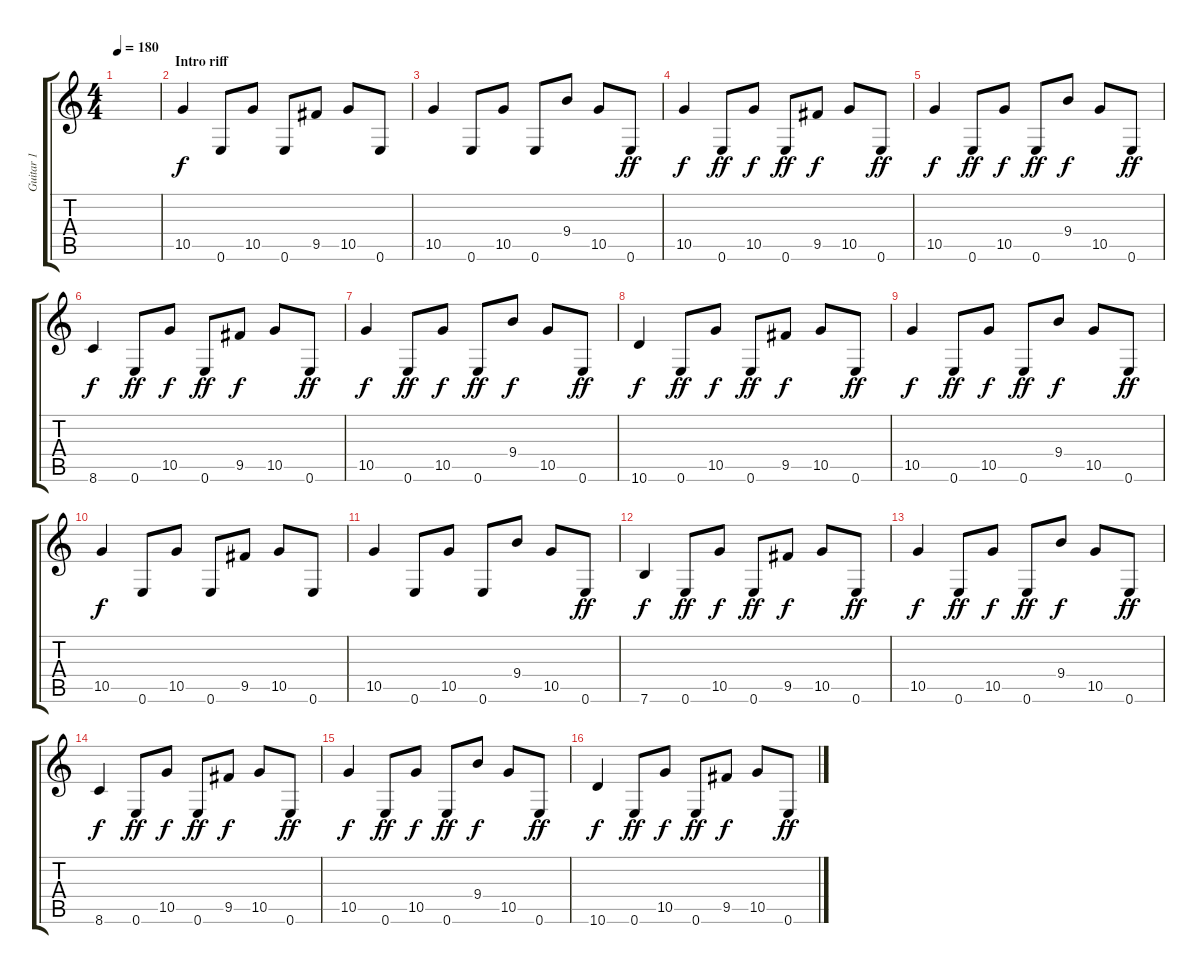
\track ("Guitar 1" "Guitar 1") {instrument distortionguitar}
\staff {score tabs}
\tuning (E4 B3 G3 D3 A2 E2) {hide}
\ts (4 4)
\tempo 180
\clef g2
\ks c
|
\section ("" "Intro riff")
10.5.4 0.6.8 10.5.8 0.6.8 9.5.8 10.5.8 0.6.8 |
10.5.4 0.6.8 10.5.8 0.6.8 9.4.8 10.5.8 0.6.8{dy ff} |
10.5.4{dy f} 0.6.8{dy ff} 10.5.8{dy f} 0.6.8{dy ff} 9.5.8{dy f} 10.5.8 0.6.8{dy ff} |
10.5.4{dy f} 0.6.8{dy ff} 10.5.8{dy f} 0.6.8{dy ff} 9.4.8{dy f} 10.5.8 0.6.8{dy ff} |
8.6.4{dy f} 0.6.8{dy ff} 10.5.8{dy f} 0.6.8{dy ff} 9.5.8{dy f} 10.5.8 0.6.8{dy ff} |
10.5.4{dy f} 0.6.8{dy ff} 10.5.8{dy f} 0.6.8{dy ff} 9.4.8{dy f} 10.5.8 0.6.8{dy ff} |
10.6.4{dy f} 0.6.8{dy ff} 10.5.8{dy f} 0.6.8{dy ff} 9.5.8{dy f} 10.5.8 0.6.8{dy ff} |
10.5.4{dy f} 0.6.8{dy ff} 10.5.8{dy f} 0.6.8{dy ff} 9.4.8{dy f} 10.5.8 0.6.8{dy ff} |
10.5.4{dy f} 0.6.8 10.5.8 0.6.8 9.5.8 10.5.8 0.6.8 |
10.5.4 0.6.8 10.5.8 0.6.8 9.4.8 10.5.8 0.6.8{dy ff} |
7.6.4{dy f} 0.6.8{dy ff} 10.5.8{dy f} 0.6.8{dy ff} 9.5.8{dy f} 10.5.8 0.6.8{dy ff} |
10.5.4{dy f} 0.6.8{dy ff} 10.5.8{dy f} 0.6.8{dy ff} 9.4.8{dy f} 10.5.8 0.6.8{dy ff} |
8.6.4{dy f} 0.6.8{dy ff} 10.5.8{dy f} 0.6.8{dy ff} 9.5.8{dy f} 10.5.8 0.6.8{dy ff} |
10.5.4{dy f} 0.6.8{dy ff} 10.5.8{dy f} 0.6.8{dy ff} 9.4.8{dy f} 10.5.8 0.6.8{dy ff} |
10.6.4{dy f} 0.6.8{dy ff} 10.5.8{dy f} 0.6.8{dy ff} 9.5.8{dy f} 10.5.8 0.6.8{dy ff}
